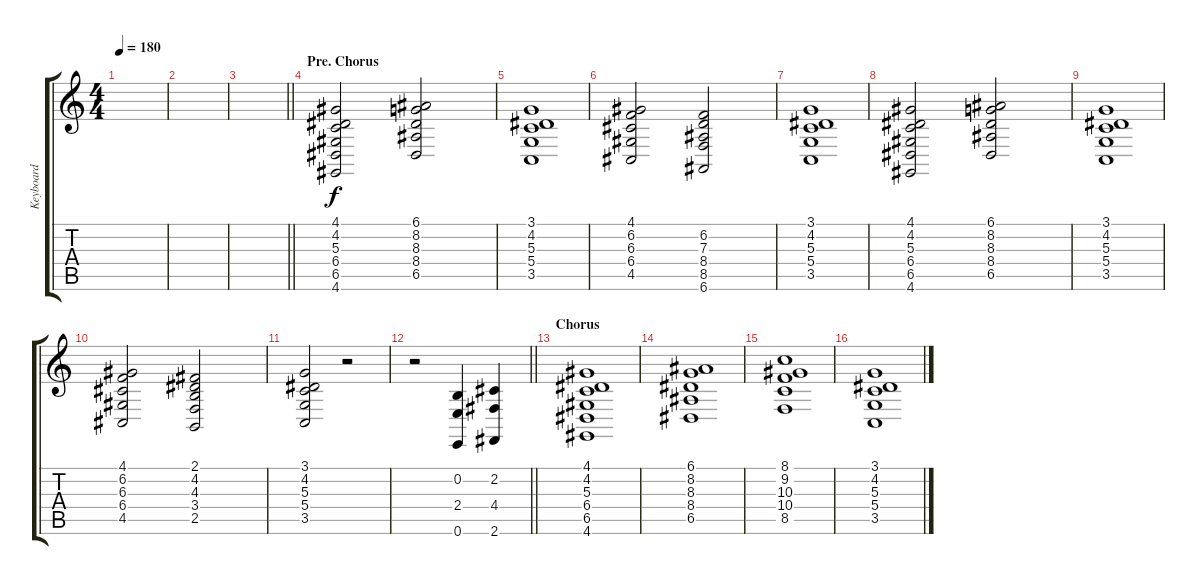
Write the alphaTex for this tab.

\track ("Keyboard" "Keyboard") {instrument choiraahs}
\staff {score tabs}
\tuning (E4 B3 G3 D3 A2 E2) {hide}
\ts (4 4)
\tempo 180
\clef g2
\ks c
|
|
\barLineRight lightlight
|
\section ("" "Pre. Chorus")
(4.1 4.2 5.3 6.4 6.5 4.6).2 (6.1 8.2 8.3 8.4 6.5).2 |
(3.1 4.2 5.3 5.4 3.5).1 |
(4.1 6.2 6.3 6.4 4.5).2 (6.2 7.3 8.4 8.5 6.6).2 |
(3.1 4.2 5.3 5.4 3.5).1 |
(4.1 4.2 5.3 6.4 6.5 4.6).2 (6.1 8.2 8.3 8.4 6.5).2 |
(3.1 4.2 5.3 5.4 3.5).1 |
(4.1 6.2 6.3 6.4 4.5).2 (2.1 4.2 4.3 3.4 2.5).2 |
(3.1 4.2 5.3 5.4 3.5).2 r.2 |
\barLineRight lightlight
r.2 (0.2 2.4 0.6).4 (2.2 4.4 2.6).4 |
\section ("" "Chorus")
(4.1 4.2 5.3 6.4 6.5 4.6).1 |
(6.1 8.2 8.3 8.4 6.5).1 |
(8.1 9.2 10.3 10.4 8.5).1 |
(3.1 4.2 5.3 5.4 3.5).1
